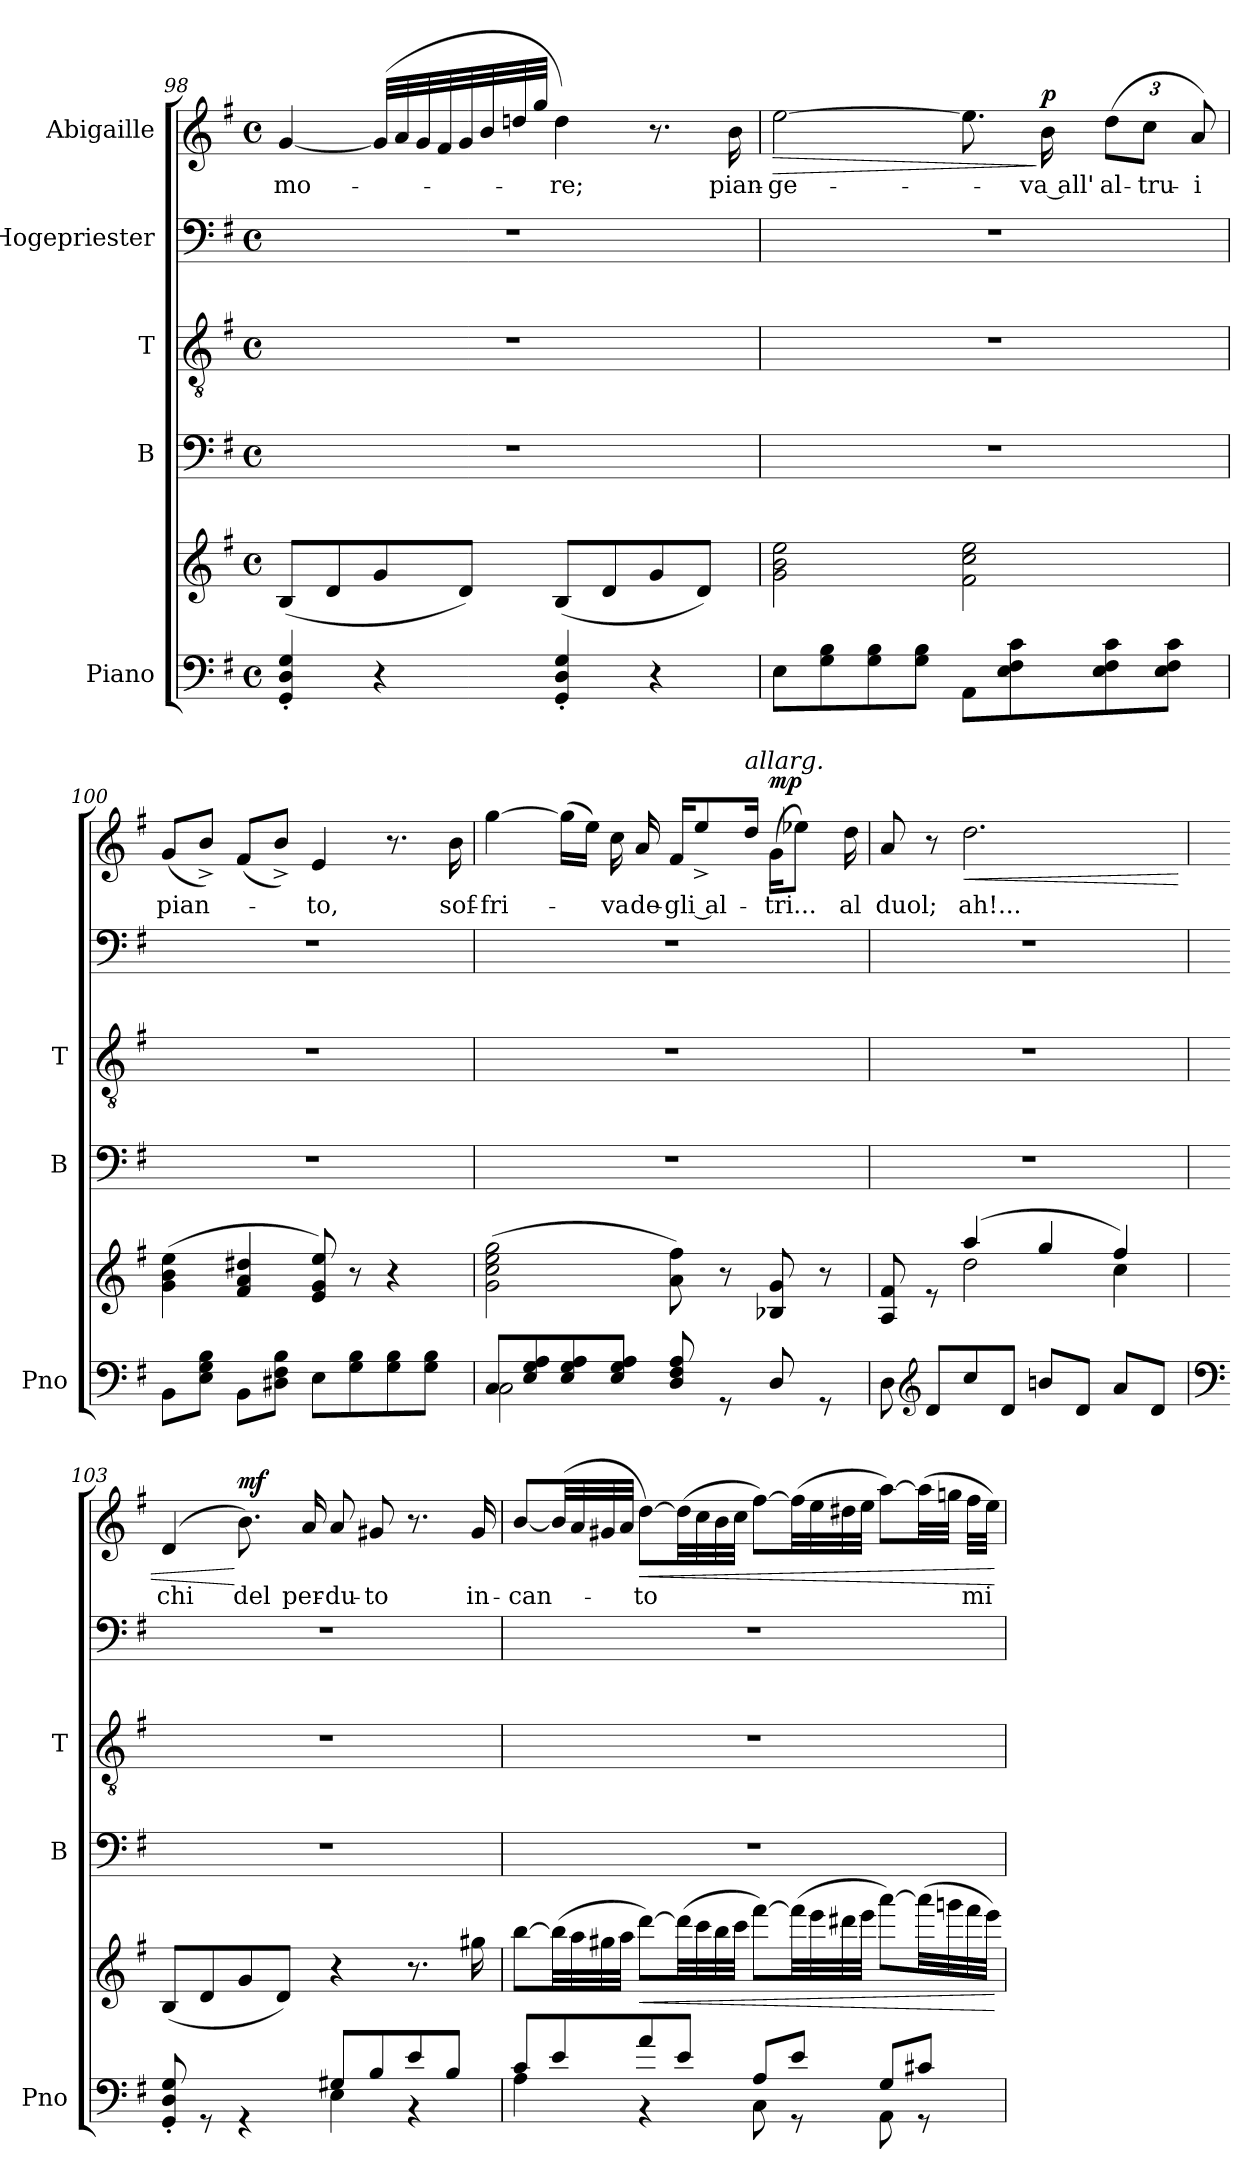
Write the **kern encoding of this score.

**kern	**kern	**dynam	**kern	**kern	**kern	**kern	**text	**dynam
*part5	*part5	*part5	*part4	*part3	*part2	*part1	*part1	*part1
*staff6	*staff5	*staff5/6	*staff4	*staff3	*staff2	*staff1	*staff1	*staff1
*I"Piano	*	*	*I"B	*I"T	*I"Hogepriester	*I"Abigaille	*	*
*I'Pno	*	*	*I'B	*I'T	*	*	*	*
!!LO:LB:g=z
*clefF4	*clefG2	*	*clefF4	*clefGv2	*clefF4	*clefG2	*	*
*k[f#]	*k[f#]	*	*k[f#]	*k[f#]	*k[f#]	*k[f#]	*	*
*M4/4	*M4/4	*	*M4/4	*M4/4	*M4/4	*M4/4	*	*
*met(c)	*met(c)	*	*met(c)	*met(c)	*met(c)	*met(c)	*	*
=98	=98	=98	=98	=98	=98	=98	=98	=98
!	!	!	!	!	!	!	!LO:LY:b	!
4GG/' 4D/' 4G/'	(8B/L	.	1r	1r	1r	[4g/	-mo-	.
.	8d/	.	.	.	.	.	.	.
4r	8g/	.	.	.	.	(32g/LLL]	.	.
.	.	.	.	.	.	32a/	.	.
.	.	.	.	.	.	32g/	.	.
.	.	.	.	.	.	32f#/	.	.
.	8d/J)	.	.	.	.	32g/	.	.
.	.	.	.	.	.	32b/	.	.
.	.	.	.	.	.	32ddn/	.	.
.	.	.	.	.	.	32gg/JJJ	.	.
!	!	!	!	!	!	!	!LO:LY:b	!
4GG/' 4D/' 4G/'	(8B/L	.	.	.	.	4dd\)	-re;	.
.	8d/	.	.	.	.	.	.	.
4r	8g/	.	.	.	.	8.r	.	.
.	8d/J)	.	.	.	.	.	.	.
!	!	!	!	!	!	!	!LO:LY:b	!
.	.	.	.	.	.	16b\	pian-	.
=99	=99	=99	=99	=99	=99	=99	=99	=99
!	!	!	!	!	!	!	!LO:LY:b	!LO:HP:b
8E\L	2g\ 2b\ 2ee\	.	1r	1r	1r	[2ee\	-ge-	>
8G\ 8B\	.	.	.	.	.	.	.	.
8G\ 8B\	.	.	.	.	.	.	.	.
8G\ 8B\J	.	.	.	.	.	.	.	.
8AA\L	2f#\ 2cc\ 2ee\	.	.	.	.	8.ee\]	.	.
8E\ 8F#\ 8c\	.	.	.	.	.	.	.	.
!	!	!	!	!	!	!	!LO:LY:b	!LO:DY:n=1:a
.	.	.	.	.	.	16b\	-va all'	] p
*	*	*	*	*	*	*Xbrackettup	*	*
!	!	!	!	!	!	!	!LO:LY:b	!
8E\ 8F#\ 8c\	.	.	.	.	.	(12dd\L	al-	.
!	!	!	!	!	!	!	!LO:LY:b	!
.	.	.	.	.	.	12cc\J	-tru-	.
8E\ 8F#\ 8c\J	.	.	.	.	.	.	.	.
!	!	!	!	!	!	!	!LO:LY:b	!
.	.	.	.	.	.	12a/)	-i	.
=100	=100	=100	=100	=100	=100	=100	=100	=100
!	!	!	!	!	!	!	!LO:LY:b	!
8BB\L	(4g\ 4b\ 4ee\	.	1r	1r	1r	(8g/L	pian-	.
8E\ 8G\ 8B\J	.	.	.	.	.	8b^/J)	.	.
8BB\L	4f#/ 4a/ 4dd#X/	.	.	.	.	(8f#/L	.	.
8D#X\ 8F#\ 8B\J	.	.	.	.	.	8b^/J)	.	.
!	!	!	!	!	!	!	!LO:LY:b	!
8E\L	8e/ 8g/ 8ee/)	.	.	.	.	4e/	-to,	.
8G\ 8B\	8r	.	.	.	.	.	.	.
8G\ 8B\	4r	.	.	.	.	8.r	.	.
8G\ 8B\J	.	.	.	.	.	.	.	.
!	!	!	!	!	!	!	!LO:LY:b	!
.	.	.	.	.	.	16b\	sof-	.
!!LO:LB:g=z
=101	=101	=101	=101	=101	=101	=101	=101	=101
*^	*	*	*	*	*	*	*	*
!	!	!	!	!	!	!	!	!LO:LY:b	!
8C/L	2C\	(2g\ 2cc\ 2ee\ 2gg\	.	1r	1r	1r	[4gg\	-fri-	.
8E/ 8G/ 8A/	.	.	.	.	.	.	.	.	.
8E/ 8G/ 8A/	.	.	.	.	.	.	(16gg\LL]	.	.
.	.	.	.	.	.	.	16ee\JJ)	.	.
!	!	!	!	!	!	!	!	!LO:LY:b	!
8E/ 8G/ 8A/J	.	.	.	.	.	.	16cc\	-va	.
!	!	!	!	!	!	!	!	!LO:LY:b	!
.	.	.	.	.	.	.	16a/	de-	.
!	!	!	!	!	!	!	!	!LO:LY:b	!
8D/ 8F#/ 8A/	2ryy	8a\ 8ff#\)	.	.	.	.	16f#/KL	-gli al-	.
.	.	.	.	.	.	.	8ee^/	.	.
8rGG	.	8r	.	.	.	.	.	.	.
!	!	!	!	!	!	!	!LO:TX:a:i:t=allarg.	!	!
.	.	.	.	.	.	.	16dd/Jk	.	.
!	!	!	!LO:DY:b=2	!	!	!	!	!LO:LY:b	!
!	!	!	!LO:DY:n=1:b	!	!	!	!	!	!LO:DY:a
8D/	.	8B-X/ 8g/	mp mp	.	.	.	(16g\KL	-tri...	mp
.	.	.	.	.	.	.	8ee-X\J)	.	.
8rGG	.	8r	.	.	.	.	.	.	.
!	!	!	!	!	!	!	!	!LO:LY:b	!
.	.	.	.	.	.	.	16dd\	al	.
*v	*v	*	*	*	*	*	*	*	*
=102	=102	=102	=102	=102	=102	=102	=102	=102
*	*^	*	*	*	*	*	*	*
!	!	!	!	!	!	!	!	!LO:LY:b	!
8D\	8A/ 8f#/	4ryy	.	1r	1r	1r	8a/	duol;	.
*clefG2	*	*	*	*	*	*	*	*	*
8d/L	8re	.	.	.	.	.	8r	.	.
!	!	!	!	!	!	!	!	!LO:LY:b	!LO:HP:b
8cc/	(4aa/	2dd\	.	.	.	.	2.dd\	ah!...	<
8d/J	.	.	.	.	.	.	.	.	.
8bn/L	4gg/	.	.	.	.	.	.	.	.
8d/J	.	.	.	.	.	.	.	.	.
8a/L	4ff#/)	4cc\	.	.	.	.	.	.	.
8d/J	.	.	.	.	.	.	.	.	.
*	*v	*v	*	*	*	*	*	*	*
=103	=103	=103	=103	=103	=103	=103	=103	=103
*clefF4	*	*	*	*	*	*	*	*
*^	*	*	*	*	*	*	*	*
!	!	!	!	!	!	!	!	!LO:LY:b	!
8GG/' 8D/' 8G/'	2ryy	(8B/L	.	1r	1r	1r	(4d/	chi	.
8rGG	.	8d/	.	.	.	.	.	.	.
!	!	!	!	!	!	!	!	!LO:LY:b	!LO:DY:n=1:a
4rGG	.	8g/	.	.	.	.	8.b\)	del	[ mf
.	.	8d/J)	.	.	.	.	.	.	.
!	!	!	!	!	!	!	!	!LO:LY:b	!
.	.	.	.	.	.	.	16a/	per-	.
!	!	!	!	!	!	!	!	!LO:LY:b	!
8G#X/L	4E\	4r	.	.	.	.	8a/	-du-	.
!	!	!	!	!	!	!	!	!LO:LY:b	!
8B/	.	.	.	.	.	.	8g#X/	-to	.
8e/	4r	8.r	.	.	.	.	8.r	.	.
8B/J	.	.	.	.	.	.	.	.	.
!	!	!	!	!	!	!	!	!LO:LY:b	!
.	.	16gg#X\	.	.	.	.	16g#/	in-	.
!!LO:PB:g=z
=104	=104	=104	=104	=104	=104	=104	=104	=104	=104
!	!	!	!	!	!	!	!	!LO:LY:b	!
8c/L	4A\	[8bb\L	.	1r	1r	1r	[8b/L	-can-	.
8e/	.	(32bb\LL]	.	.	.	.	(32b/LL]	.	.
.	.	32aa\	.	.	.	.	32a/	.	.
.	.	32gg#X\	.	.	.	.	32g#X/	.	.
.	.	32aa\JJJ	.	.	.	.	32a/JJJ	.	.
!	!	!	!LO:HP:b	!	!	!	!	!LO:LY:b	!LO:HP:b
8a/	4r	[8ddd\L)	<	.	.	.	[8dd\L)	-to	<
8e/J	.	(32ddd\LL]	.	.	.	.	(32dd\LL]	.	.
.	.	32ccc\	.	.	.	.	32cc\	.	.
.	.	32bb\	.	.	.	.	32b\	.	.
.	.	32ccc\JJJ	.	.	.	.	32cc\JJJ	.	.
8A/L	8C\	[8fff#\L)	.	.	.	.	[8ff#\L)	.	.
8e/J	8r	(32fff#\LL]	.	.	.	.	(32ff#\LL]	.	.
.	.	32eee\	.	.	.	.	32ee\	.	.
.	.	32ddd#X\	.	.	.	.	32dd#X\	.	.
.	.	32eee\JJJ	.	.	.	.	32ee\JJJ	.	.
8G/L	8AA\	[8aaa\L)	.	.	.	.	[8aa\L)	.	.
8c#X/J	8r	(32aaa\LL]	.	.	.	.	(32aa\LL]	.	.
.	.	32gggn\	.	.	.	.	32ggn\JJJ	.	.
!	!	!	!	!	!	!	!	!LO:LY:b	!
.	.	32fff#\	.	.	.	.	32ff#\LLL	mi	.
.	.	32eee\JJJ)	.	.	.	.	32ee\JJJ)	.	.
*v	*v	*	*	*	*	*	*	*	*
.	.	[	.	.	.	.	.	[
=	=	=	=	=	=	=	=	=
*-	*-	*-	*-	*-	*-	*-	*-	*-
